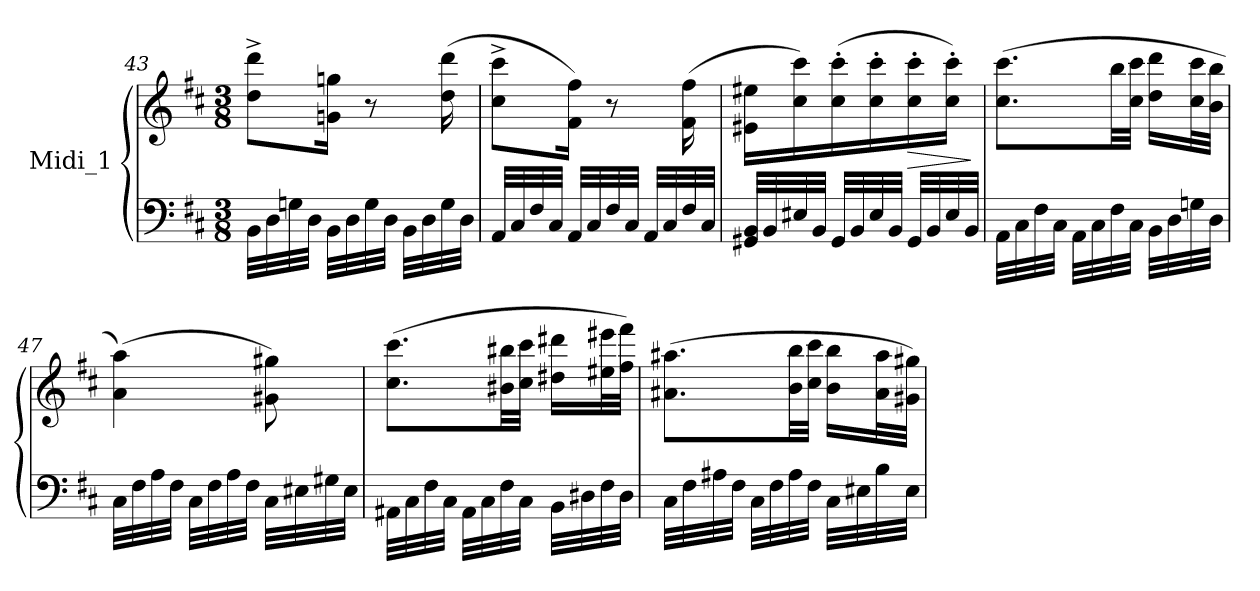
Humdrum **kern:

**kern	**kern	**dynam
*part1	*part1	*part1
*staff2	*staff1	*staff1/2
*I"Midi_1	*	*
*clefF4	*clefG2	*
*k[f#c#]	*k[f#c#]	*
*D:	*D:	*
*M3/8	*M3/8	*
=43	=43	=43
32BB\LLL	8dd\^ 8ddd\^L	.
32D\	.	.
32Gni\	.	.
32D\JJJ	.	.
32BB\LLL	16gni\ 16ggni\Jk	.
32D\	.	.
32G\	8r	.
32D\JJJ	.	.
32BB\LLL	.	.
32D\	.	.
32G\	(16dd\ 16ddd\	.
32D\JJJ	.	.
=44	=44	=44
32AA/LLL	8cc#\^ 8ccc#\^L	.
32C#/	.	.
32F#/	.	.
32C#/JJJ	.	.
32AA/LLL	16f#\ 16ff#\Jk)	.
32C#/	.	.
32F#/	8r	.
32C#/JJJ	.	.
32AA/LLL	.	.
32C#/	.	.
32F#/	(16f#\ 16ff#\	.
32C#/JJJ	.	.
=45	=45	=45
32GG#X/ 32BB/LLL	16e#X\ 16ee#X\LL	.
32BB/	.	.
32E#X/	16cc#\ 16ccc#\)	.
32BB/JJJ	.	.
32GG#/LLL	(>16cc#\' 16ccc#\'	.
32BB/	.	.
32E#/	16cc#\' 16ccc#\'	.
32BB/JJJ	.	.
!	!	!LO:HP:b
32GG#/LLL	16cc#\' 16ccc#\'	>
32BB/	.	.
32E#/	16cc#\' 16ccc#\'JJ)	.
32BB/JJJ	.	.
.	.	]
=46	=46	=46
32AA\LLL	(>8.cc#\ 8.ccc#\L	.
32C#\	.	.
32F#\	.	.
32C#\JJJ	.	.
32AA\LLL	.	.
32C#\	.	.
32F#\	32bb\LL	.
32C#\JJJ	32cc#\ 32ccc#\JJJ	.
32BB\LLL	16dd\ 16ddd\LL	.
32D\	.	.
32Gni\	32cc#\ 32ccc#\L	.
32D\JJJ	32b\ 32bb\JJJ	.
=47	=47	=47
32C#\LLL	(>4a\ 4aa\)	.
32F#\	.	.
32A\	.	.
32F#\JJJ	.	.
32C#\LLL	.	.
32F#\	.	.
32A\	.	.
32F#\JJJ	.	.
32C#\LLL	8g#X\ 8gg#X\)	.
32E#X\	.	.
32G#X\	.	.
32E#\JJJ	.	.
=48	=48	=48
32AA#X\LLL	(>8.cc#\ 8.ccc#\L	.
32C#\	.	.
32F#\	.	.
32C#\JJJ	.	.
32AA#\LLL	.	.
32C#\	.	.
32F#\	32b#X\ 32bb#X\LL	.
32C#\JJJ	32cc#\ 32ccc#\JJJ	.
32BB\LLL	16dd#X\ 16ddd#X\LL	.
32D#X\	.	.
32F#\	32ee#X\ 32eee#X\L	.
32D#\JJJ	32ff#\ 32fff#\JJJ)	.
=49	=49	=49
32C#\LLL	(8.a#X\ 8.aa#X\L	.
32F#\	.	.
32A#X\	.	.
32F#\JJJ	.	.
32C#\LLL	.	.
32F#\	.	.
32A#\	32b\ 32bb\LL	.
32F#\JJJ	32cc#\ 32ccc#\JJJ	.
32C#\LLL	16b\ 16bb\LL	.
32E#X\	.	.
32B\	32a#\ 32aa#\L	.
32E#\JJJ	32g#X\ 32gg#X\JJJ)	.
=	=	=
*-	*-	*-
